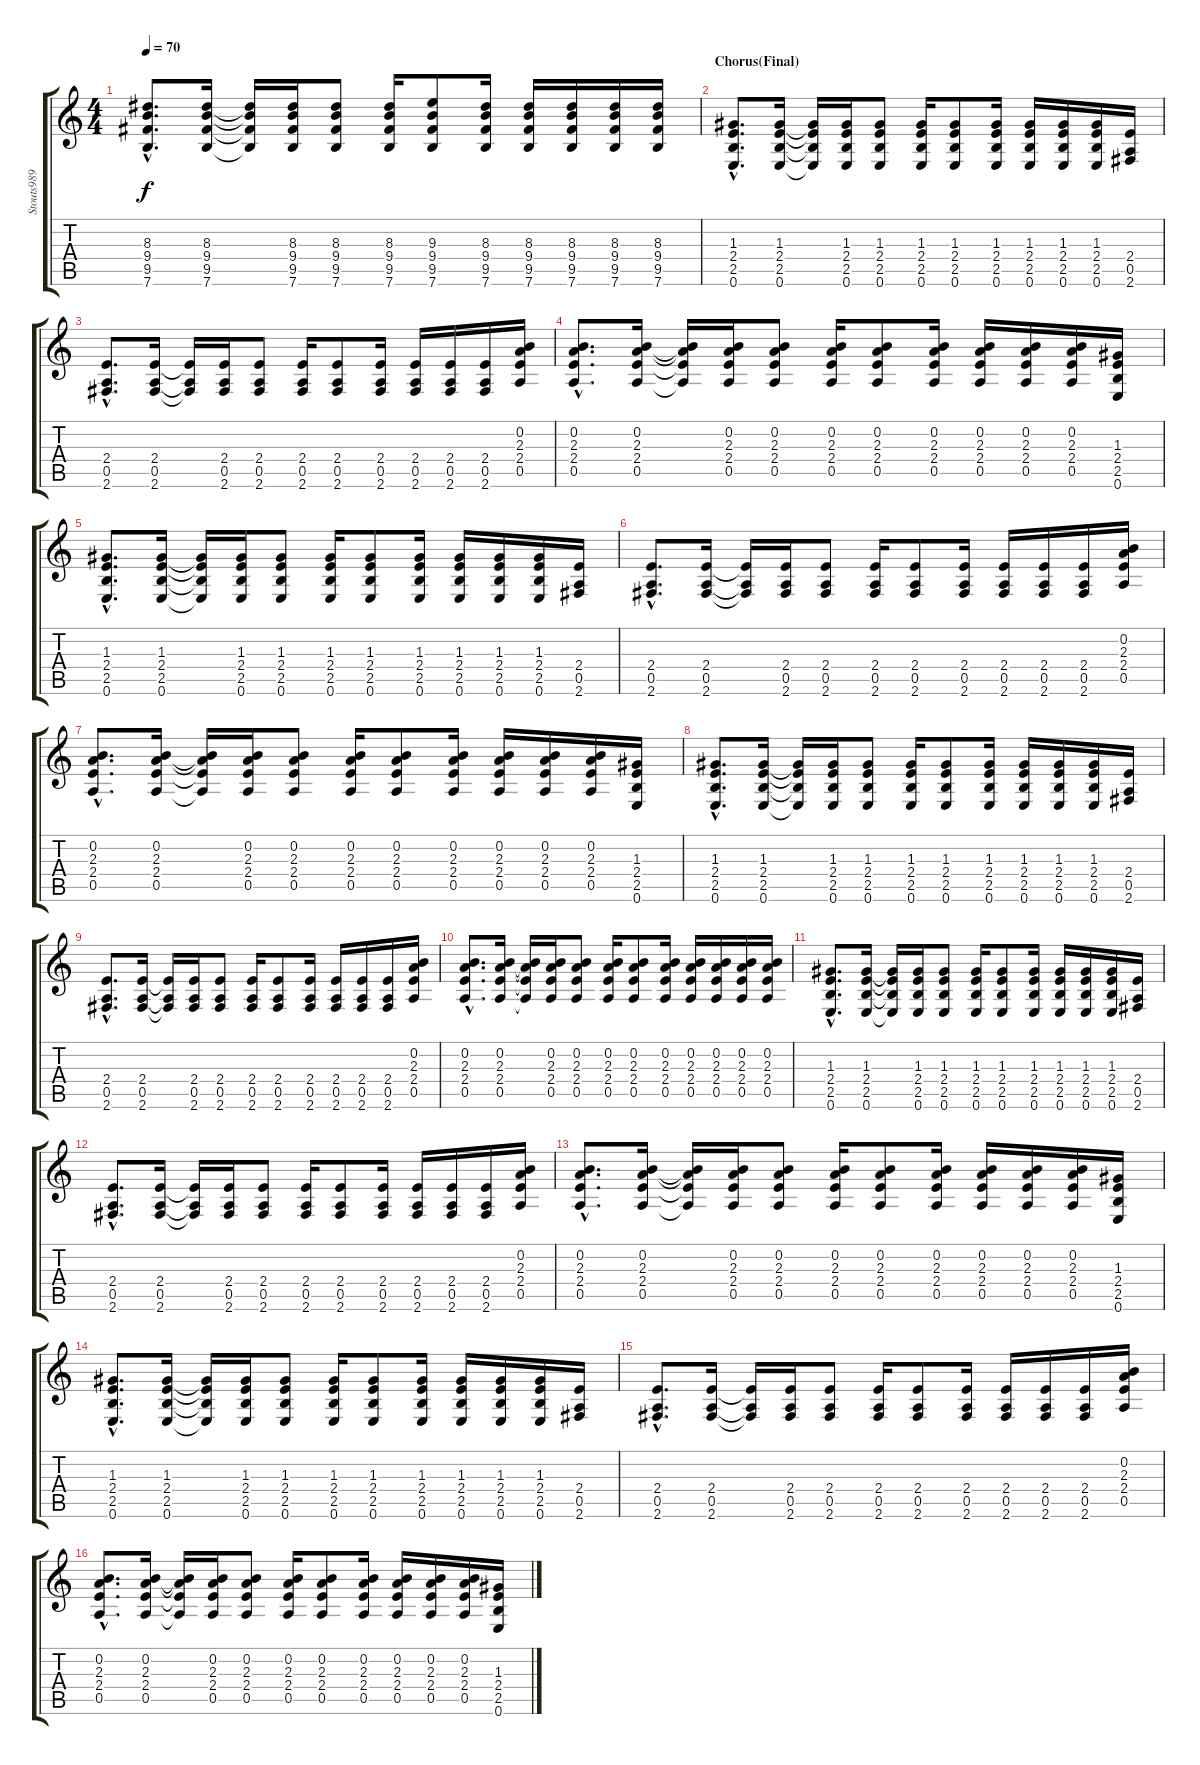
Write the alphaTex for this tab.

\track ("Stouts989" "Stouts989") {instrument acousticguitarsteel}
\staff {score tabs}
\tuning (E4 B3 G3 D3 A2 E2) {hide}
\ts (4 4)
\tempo 70
\clef g2
\ks c
(8.3{hac} 9.4{hac} 9.5{hac} 7.6{hac}).8{d dy f} (8.3 9.4 9.5 7.6).16 (8.3{t} 9.4{t} 9.5{t} 7.6{t}).16 (8.3 9.4 9.5 7.6).16 (8.3 9.4 9.5 7.6).8 (8.3 9.4 9.5 7.6).16 (9.3 9.4 9.5 7.6).8 (8.3 9.4 9.5 7.6).16 (8.3 9.4 9.5 7.6).16 (8.3 9.4 9.5 7.6).16 (8.3 9.4 9.5 7.6).16 (8.3 9.4 9.5 7.6).16 |
\section ("" "Chorus(Final)")
(1.3{hac} 2.4{hac} 2.5{hac} 0.6{hac}).8{d} (1.3 2.4 2.5 0.6).16 (1.3{t} 2.4{t} 2.5{t} 0.6{t}).16 (1.3 2.4 2.5 0.6).16 (1.3 2.4 2.5 0.6).8 (1.3 2.4 2.5 0.6).16 (1.3 2.4 2.5 0.6).8 (1.3 2.4 2.5 0.6).16 (1.3 2.4 2.5 0.6).16 (1.3 2.4 2.5 0.6).16 (1.3 2.4 2.5 0.6).16 (2.4 0.5 2.6).16 |
(2.4{hac} 0.5{hac} 2.6{hac}).8{d} (2.4 0.5 2.6).16 (2.4{t} 0.5{t} 2.6{t}).16 (2.4 0.5 2.6).16 (2.4 0.5 2.6).8 (2.4 0.5 2.6).16 (2.4 0.5 2.6).8 (2.4 0.5 2.6).16 (2.4 0.5 2.6).16 (2.4 0.5 2.6).16 (2.4 0.5 2.6).16 (0.2 2.3 2.4 0.5).16 |
(0.2{hac} 2.3{hac} 2.4{hac} 0.5{hac}).8{d} (0.2 2.3 2.4 0.5).16 (0.2{t} 2.3{t} 2.4{t} 0.5{t}).16 (0.2 2.3 2.4 0.5).16 (0.2 2.3 2.4 0.5).8 (0.2 2.3 2.4 0.5).16 (0.2 2.3 2.4 0.5).8 (0.2 2.3 2.4 0.5).16 (0.2 2.3 2.4 0.5).16 (0.2 2.3 2.4 0.5).16 (0.2 2.3 2.4 0.5).16 (1.3 2.4 2.5 0.6).16 |
(1.3{hac} 2.4{hac} 2.5{hac} 0.6{hac}).8{d} (1.3 2.4 2.5 0.6).16 (1.3{t} 2.4{t} 2.5{t} 0.6{t}).16 (1.3 2.4 2.5 0.6).16 (1.3 2.4 2.5 0.6).8 (1.3 2.4 2.5 0.6).16 (1.3 2.4 2.5 0.6).8 (1.3 2.4 2.5 0.6).16 (1.3 2.4 2.5 0.6).16 (1.3 2.4 2.5 0.6).16 (1.3 2.4 2.5 0.6).16 (2.4 0.5 2.6).16 |
(2.4{hac} 0.5{hac} 2.6{hac}).8{d} (2.4 0.5 2.6).16 (2.4{t} 0.5{t} 2.6{t}).16 (2.4 0.5 2.6).16 (2.4 0.5 2.6).8 (2.4 0.5 2.6).16 (2.4 0.5 2.6).8 (2.4 0.5 2.6).16 (2.4 0.5 2.6).16 (2.4 0.5 2.6).16 (2.4 0.5 2.6).16 (0.2 2.3 2.4 0.5).16 |
(0.2{hac} 2.3{hac} 2.4{hac} 0.5{hac}).8{d} (0.2 2.3 2.4 0.5).16 (0.2{t} 2.3{t} 2.4{t} 0.5{t}).16 (0.2 2.3 2.4 0.5).16 (0.2 2.3 2.4 0.5).8 (0.2 2.3 2.4 0.5).16 (0.2 2.3 2.4 0.5).8 (0.2 2.3 2.4 0.5).16 (0.2 2.3 2.4 0.5).16 (0.2 2.3 2.4 0.5).16 (0.2 2.3 2.4 0.5).16 (1.3 2.4 2.5 0.6).16 |
(1.3{hac} 2.4{hac} 2.5{hac} 0.6{hac}).8{d} (1.3 2.4 2.5 0.6).16 (1.3{t} 2.4{t} 2.5{t} 0.6{t}).16 (1.3 2.4 2.5 0.6).16 (1.3 2.4 2.5 0.6).8 (1.3 2.4 2.5 0.6).16 (1.3 2.4 2.5 0.6).8 (1.3 2.4 2.5 0.6).16 (1.3 2.4 2.5 0.6).16 (1.3 2.4 2.5 0.6).16 (1.3 2.4 2.5 0.6).16 (2.4 0.5 2.6).16 |
(2.4{hac} 0.5{hac} 2.6{hac}).8{d} (2.4 0.5 2.6).16 (2.4{t} 0.5{t} 2.6{t}).16 (2.4 0.5 2.6).16 (2.4 0.5 2.6).8 (2.4 0.5 2.6).16 (2.4 0.5 2.6).8 (2.4 0.5 2.6).16 (2.4 0.5 2.6).16 (2.4 0.5 2.6).16 (2.4 0.5 2.6).16 (0.2 2.3 2.4 0.5).16 |
(0.2{hac} 2.3{hac} 2.4{hac} 0.5{hac}).8{d} (0.2 2.3 2.4 0.5).16 (0.2{t} 2.3{t} 2.4{t} 0.5{t}).16 (0.2 2.3 2.4 0.5).16 (0.2 2.3 2.4 0.5).8 (0.2 2.3 2.4 0.5).16 (0.2 2.3 2.4 0.5).8 (0.2 2.3 2.4 0.5).16 (0.2 2.3 2.4 0.5).16 (0.2 2.3 2.4 0.5).16 (0.2 2.3 2.4 0.5).16 (0.2 2.3 2.4 0.5).16 |
(1.3{hac} 2.4{hac} 2.5{hac} 0.6{hac}).8{d} (1.3 2.4 2.5 0.6).16 (1.3{t} 2.4{t} 2.5{t} 0.6{t}).16 (1.3 2.4 2.5 0.6).16 (1.3 2.4 2.5 0.6).8 (1.3 2.4 2.5 0.6).16 (1.3 2.4 2.5 0.6).8 (1.3 2.4 2.5 0.6).16 (1.3 2.4 2.5 0.6).16 (1.3 2.4 2.5 0.6).16 (1.3 2.4 2.5 0.6).16 (2.4 0.5 2.6).16 |
(2.4{hac} 0.5{hac} 2.6{hac}).8{d} (2.4 0.5 2.6).16 (2.4{t} 0.5{t} 2.6{t}).16 (2.4 0.5 2.6).16 (2.4 0.5 2.6).8 (2.4 0.5 2.6).16 (2.4 0.5 2.6).8 (2.4 0.5 2.6).16 (2.4 0.5 2.6).16 (2.4 0.5 2.6).16 (2.4 0.5 2.6).16 (0.2 2.3 2.4 0.5).16 |
(0.2{hac} 2.3{hac} 2.4{hac} 0.5{hac}).8{d} (0.2 2.3 2.4 0.5).16 (0.2{t} 2.3{t} 2.4{t} 0.5{t}).16 (0.2 2.3 2.4 0.5).16 (0.2 2.3 2.4 0.5).8 (0.2 2.3 2.4 0.5).16 (0.2 2.3 2.4 0.5).8 (0.2 2.3 2.4 0.5).16 (0.2 2.3 2.4 0.5).16 (0.2 2.3 2.4 0.5).16 (0.2 2.3 2.4 0.5).16 (1.3 2.4 2.5 0.6).16 |
(1.3{hac} 2.4{hac} 2.5{hac} 0.6{hac}).8{d} (1.3 2.4 2.5 0.6).16 (1.3{t} 2.4{t} 2.5{t} 0.6{t}).16 (1.3 2.4 2.5 0.6).16 (1.3 2.4 2.5 0.6).8 (1.3 2.4 2.5 0.6).16 (1.3 2.4 2.5 0.6).8 (1.3 2.4 2.5 0.6).16 (1.3 2.4 2.5 0.6).16 (1.3 2.4 2.5 0.6).16 (1.3 2.4 2.5 0.6).16 (2.4 0.5 2.6).16 |
(2.4{hac} 0.5{hac} 2.6{hac}).8{d} (2.4 0.5 2.6).16 (2.4{t} 0.5{t} 2.6{t}).16 (2.4 0.5 2.6).16 (2.4 0.5 2.6).8 (2.4 0.5 2.6).16 (2.4 0.5 2.6).8 (2.4 0.5 2.6).16 (2.4 0.5 2.6).16 (2.4 0.5 2.6).16 (2.4 0.5 2.6).16 (0.2 2.3 2.4 0.5).16 |
(0.2{hac} 2.3{hac} 2.4{hac} 0.5{hac}).8{d} (0.2 2.3 2.4 0.5).16 (0.2{t} 2.3{t} 2.4{t} 0.5{t}).16 (0.2 2.3 2.4 0.5).16 (0.2 2.3 2.4 0.5).8 (0.2 2.3 2.4 0.5).16 (0.2 2.3 2.4 0.5).8 (0.2 2.3 2.4 0.5).16 (0.2 2.3 2.4 0.5).16 (0.2 2.3 2.4 0.5).16 (0.2 2.3 2.4 0.5).16 (1.3 2.4 2.5 0.6).16
